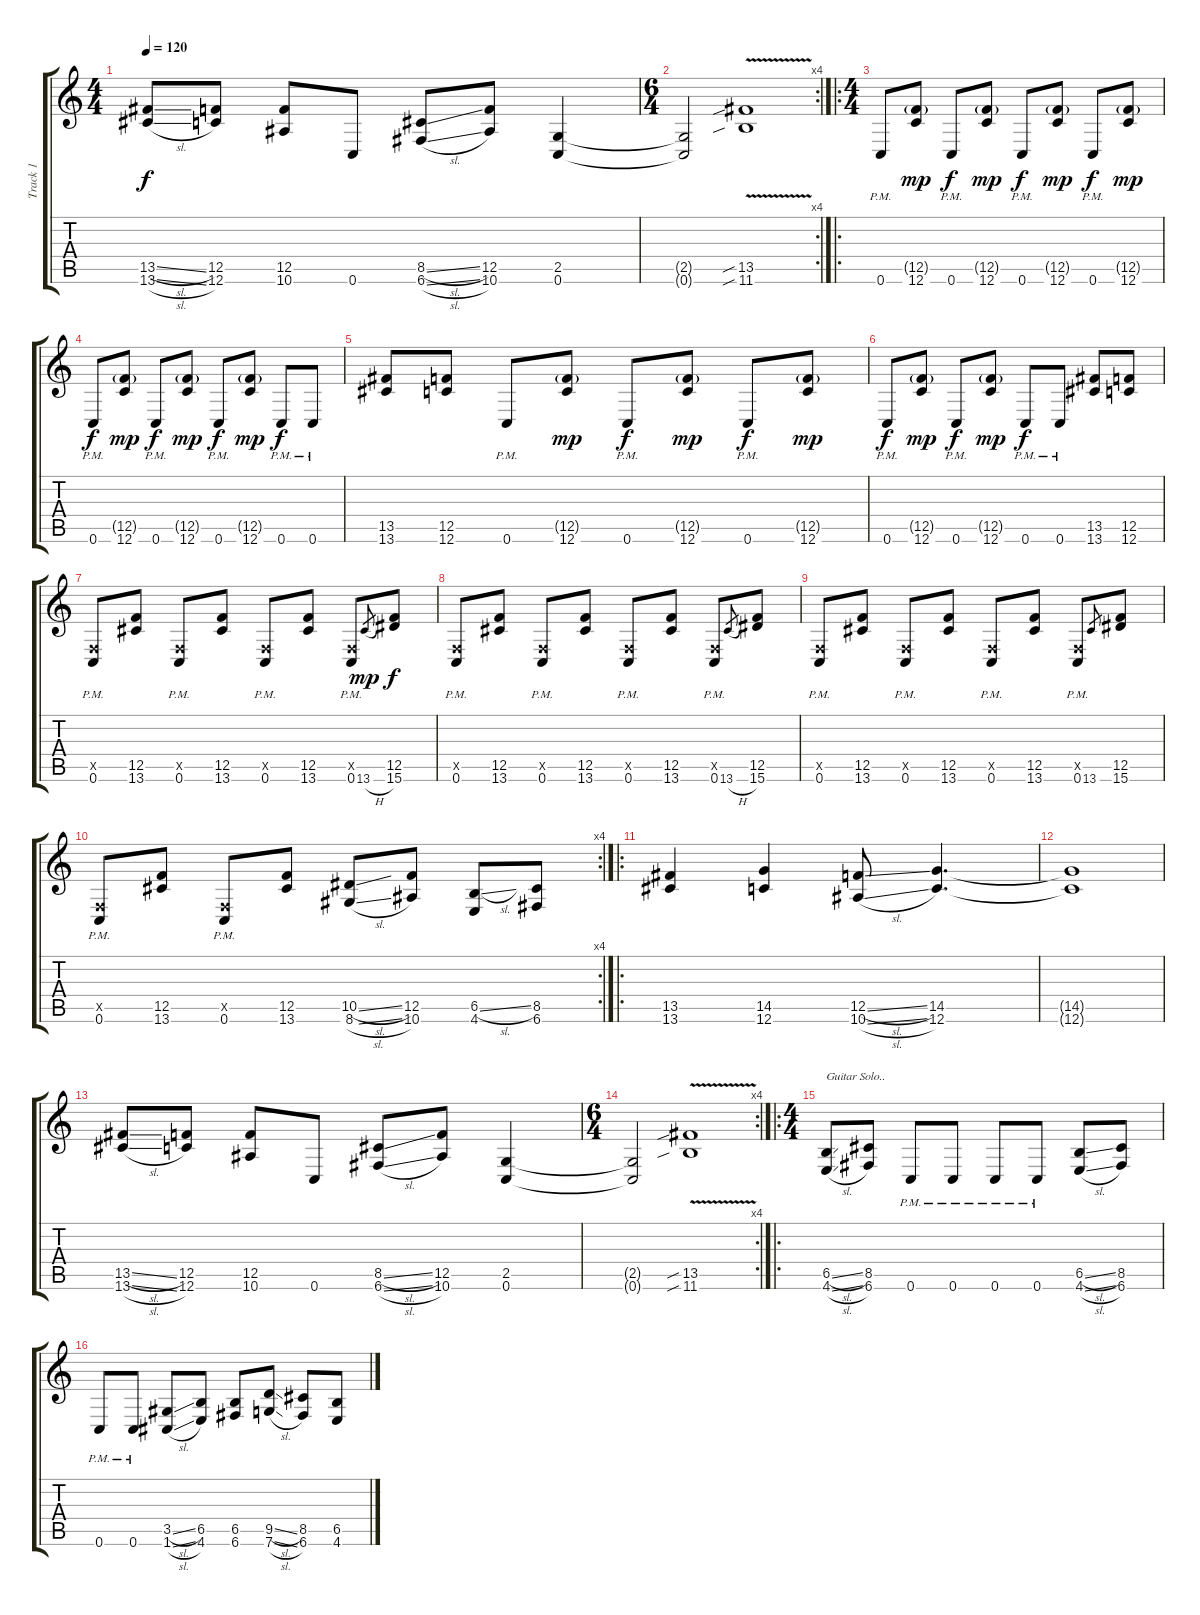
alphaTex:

\track ("Track 1" "Track 1") {instrument distortionguitar}
\staff {score tabs}
\tuning (C4 G3 Eb3 Bb2 F2 C2) {hide}
\ts (4 4)
\tempo 120
\clef g2
\ks c
(13.5{sl} 13.6{sl}).8{dy f} (12.5 12.6).8 (12.5 10.6).8 0.6.8 (8.5{sl} 6.6{sl}).8 (12.5 10.6).8 (2.5 0.6).4 |
\rc 4
\ts (6 4)
(2.5{t} 0.6{t}).2 (13.5{v sib} 11.6{v sib}).1 |
\ro
\ts (4 4)
0.6{pm}.8 (12.5{g} 12.6).8{dy mp} 0.6{pm}.8{dy f} (12.5{g} 12.6).8{dy mp} 0.6{pm}.8{dy f} (12.5{g} 12.6).8{dy mp} 0.6{pm}.8{dy f} (12.5{g} 12.6).8{dy mp} |
0.6{pm}.8{dy f} (12.5{g} 12.6).8{dy mp} 0.6{pm}.8{dy f} (12.5{g} 12.6).8{dy mp} 0.6{pm}.8{dy f} (12.5{g} 12.6).8{dy mp} 0.6{pm}.8{dy f} 0.6{pm}.8 |
(13.5 13.6).8 (12.5 12.6).8 0.6{pm}.8 (12.5{g} 12.6).8{dy mp} 0.6{pm}.8{dy f} (12.5{g} 12.6).8{dy mp} 0.6{pm}.8{dy f} (12.5{g} 12.6).8{dy mp} |
0.6{pm}.8{dy f} (12.5{g} 12.6).8{dy mp} 0.6{pm}.8{dy f} (12.5{g} 12.6).8{dy mp} 0.6{pm}.8{dy f} 0.6{pm}.8 (13.5 13.6).8 (12.5 12.6).8 |
(0.5{x} 0.6{pm}).8 (12.5 13.6).8 (0.5{x} 0.6{pm}).8 (12.5 13.6).8 (0.5{x} 0.6{pm}).8 (12.5 13.6).8 (0.5{x} 0.6{pm}).8 13.6{h}.8{gr dy mp} (12.5 15.6).8{dy f} |
(0.5{x} 0.6{pm}).8 (12.5 13.6).8 (0.5{x} 0.6{pm}).8 (12.5 13.6).8 (0.5{x} 0.6{pm}).8 (12.5 13.6).8 (0.5{x} 0.6{pm}).8 13.6{h}.8{gr} (12.5 15.6).8 |
(0.5{x} 0.6{pm}).8 (12.5 13.6).8 (0.5{x} 0.6{pm}).8 (12.5 13.6).8 (0.5{x} 0.6{pm}).8 (12.5 13.6).8 (0.5{x} 0.6{pm}).8 13.6.8{gr} (12.5 15.6).8 |
\rc 4
(0.5{x} 0.6{pm}).8 (12.5 13.6).8 (0.5{x} 0.6{pm}).8 (12.5 13.6).8 (10.5{sl} 8.6{sl}).8 (12.5 10.6).8 (6.5{sl} 4.6).8 (8.5 6.6).8 |
\ro
(13.5 13.6).4 (14.5 12.6).4 (12.5{sl} 10.6{sl}).8 (14.5 12.6).4{d} |
(14.5{t} 12.6{t}).1 |
(13.5{sl} 13.6{sl}).8 (12.5 12.6).8 (12.5 10.6).8 0.6.8 (8.5{sl} 6.6{sl}).8 (12.5 10.6).8 (2.5 0.6).4 |
\rc 4
\ts (6 4)
(2.5{t} 0.6{t}).2 (13.5{v sib} 11.6{v sib}).1 |
\ro
\ts (4 4)
(6.5{sl} 4.6{sl}).8{txt "Guitar Solo.."} (8.5 6.6).8 0.6{pm}.8 0.6{pm}.8 0.6{pm}.8 0.6{pm}.8 (6.5{sl} 4.6{sl}).8 (8.5 6.6).8 |
0.6{pm}.8 0.6{pm}.8 (3.5{sl} 1.6{sl}).8 (6.5 4.6).8 (6.5 6.6).8 (9.5{sl} 7.6{sl}).8 (8.5 6.6).8 (6.5 4.6).8
